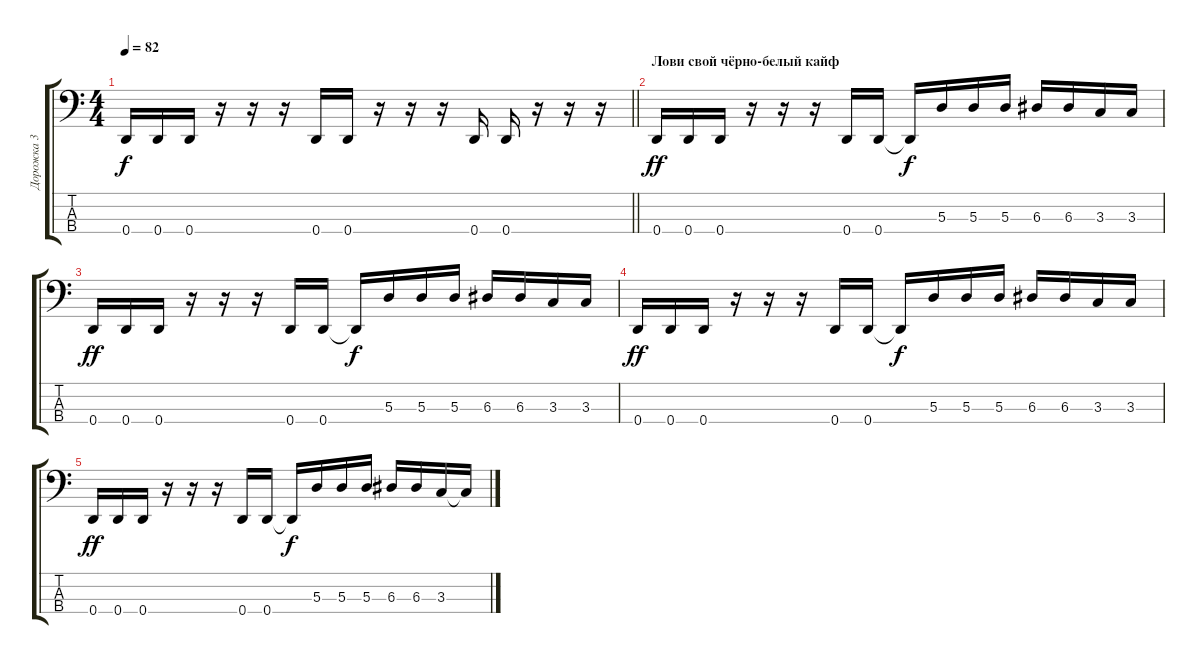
\track ("Дорожка 3" "Дорожка 3") {instrument electricbassfinger}
\staff {score tabs}
\tuning (G2 D2 A1 D1) {hide}
\ts (4 4)
\tempo 82
\clef f4
\barLineRight lightlight
\ks c
0.4.16{dy f} 0.4.16 0.4.16 r.16 r.16 r.16 0.4.16 0.4.16 r.16 r.16 r.16 0.4.16 0.4.16 r.16 r.16 r.16 |
\section ("" "Лови свой чёрно-белый кайф")
0.4.16{dy ff} 0.4.16 0.4.16 r.16 r.16 r.16 0.4.16 0.4.16 0.4{t}.16{dy f} 5.3.16 5.3.16 5.3.16 6.3.16 6.3.16 3.3.16 3.3.16 |
0.4.16{dy ff} 0.4.16 0.4.16 r.16 r.16 r.16 0.4.16 0.4.16 0.4{t}.16{dy f} 5.3.16 5.3.16 5.3.16 6.3.16 6.3.16 3.3.16 3.3.16 |
0.4.16{dy ff} 0.4.16 0.4.16 r.16 r.16 r.16 0.4.16 0.4.16 0.4{t}.16{dy f} 5.3.16 5.3.16 5.3.16 6.3.16 6.3.16 3.3.16 3.3.16 |
0.4.16{dy ff} 0.4.16 0.4.16 r.16 r.16 r.16 0.4.16 0.4.16 0.4{t}.16{dy f} 5.3.16 5.3.16 5.3.16 6.3.16 6.3.16 3.3.16 3.3{t}.16
